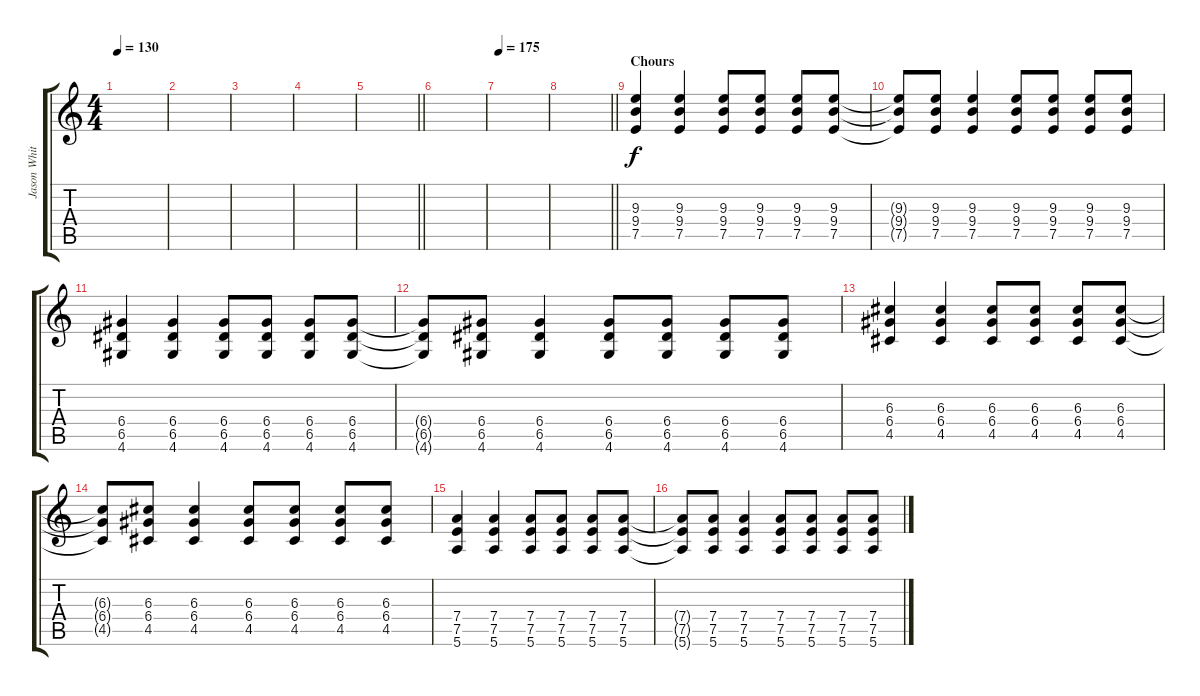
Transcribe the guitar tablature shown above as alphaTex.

\track ("Jason White - Guitar" "Jason Whit") {instrument distortionguitar}
\staff {score tabs}
\tuning (E4 B3 G3 D3 A2 E2) {hide}
\ts (4 4)
\tempo 130
\clef g2
\ks c
|
|
|
|
\barLineRight lightlight
|
|
\tempo 175
|
\barLineRight lightlight
|
\section ("" "Chours")
(9.3 9.4 7.5).4 (9.3 9.4 7.5).4 (9.3 9.4 7.5).8 (9.3 9.4 7.5).8 (9.3 9.4 7.5).8 (9.3 9.4 7.5).8 |
(9.3{t} 9.4{t} 7.5{t}).8 (9.3 9.4 7.5).8 (9.3 9.4 7.5).4 (9.3 9.4 7.5).8 (9.3 9.4 7.5).8 (9.3 9.4 7.5).8 (9.3 9.4 7.5).8 |
(6.4 6.5 4.6).4 (6.4 6.5 4.6).4 (6.4 6.5 4.6).8 (6.4 6.5 4.6).8 (6.4 6.5 4.6).8 (6.4 6.5 4.6).8 |
(6.4{t} 6.5{t} 4.6{t}).8 (6.4 6.5 4.6).8 (6.4 6.5 4.6).4 (6.4 6.5 4.6).8 (6.4 6.5 4.6).8 (6.4 6.5 4.6).8 (6.4 6.5 4.6).8 |
(6.3 6.4 4.5).4 (6.3 6.4 4.5).4 (6.3 6.4 4.5).8 (6.3 6.4 4.5).8 (6.3 6.4 4.5).8 (6.3 6.4 4.5).8 |
(6.3{t} 6.4{t} 4.5{t}).8 (6.3 6.4 4.5).8 (6.3 6.4 4.5).4 (6.3 6.4 4.5).8 (6.3 6.4 4.5).8 (6.3 6.4 4.5).8 (6.3 6.4 4.5).8 |
(7.4 7.5 5.6).4 (7.4 7.5 5.6).4 (7.4 7.5 5.6).8 (7.4 7.5 5.6).8 (7.4 7.5 5.6).8 (7.4 7.5 5.6).8 |
(7.4{t} 7.5{t} 5.6{t}).8 (7.4 7.5 5.6).8 (7.4 7.5 5.6).4 (7.4 7.5 5.6).8 (7.4 7.5 5.6).8 (7.4 7.5 5.6).8 (7.4 7.5 5.6).8
